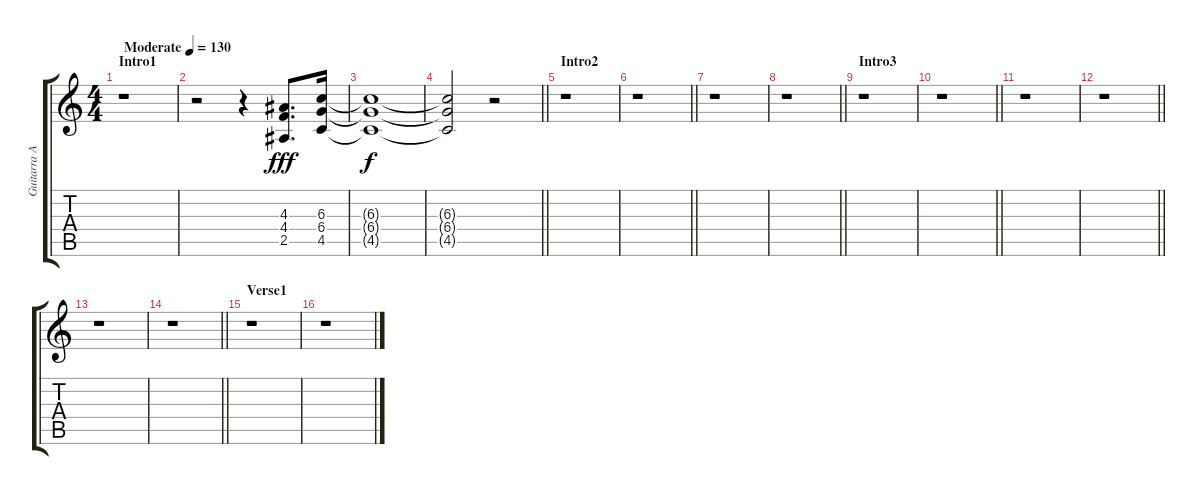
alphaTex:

\track ("Guitarra Adicional" "Guitarra A") {instrument distortionguitar}
\staff {score tabs}
\tuning (Eb4 Bb3 Gb3 Db3 Ab2 Eb2) {hide}
\ts (4 4)
\section ("" "Intro1")
\tempo (130 "Moderate")
\clef g2
\ks c
r.1{dy fff instrument distortionguitar} |
r.2 r.4 (4.3 4.4 2.5).8{d} (6.3 6.4 4.5).16{volume 6} |
(6.3{t} 6.4{t} 4.5{t}).1{dy f} |
\barLineRight lightlight
(6.3{t} 6.4{t} 4.5{t}).2 r.2 |
\section ("" "Intro2")
r.1 |
\barLineRight lightlight
r.1 |
r.1 |
\barLineRight lightlight
r.1 |
\section ("" "Intro3")
r.1 |
\barLineRight lightlight
r.1 |
r.1 |
\barLineRight lightlight
r.1 |
r.1 |
\barLineRight lightlight
r.1 |
\section ("" "Verse1")
r.1 |
r.1
